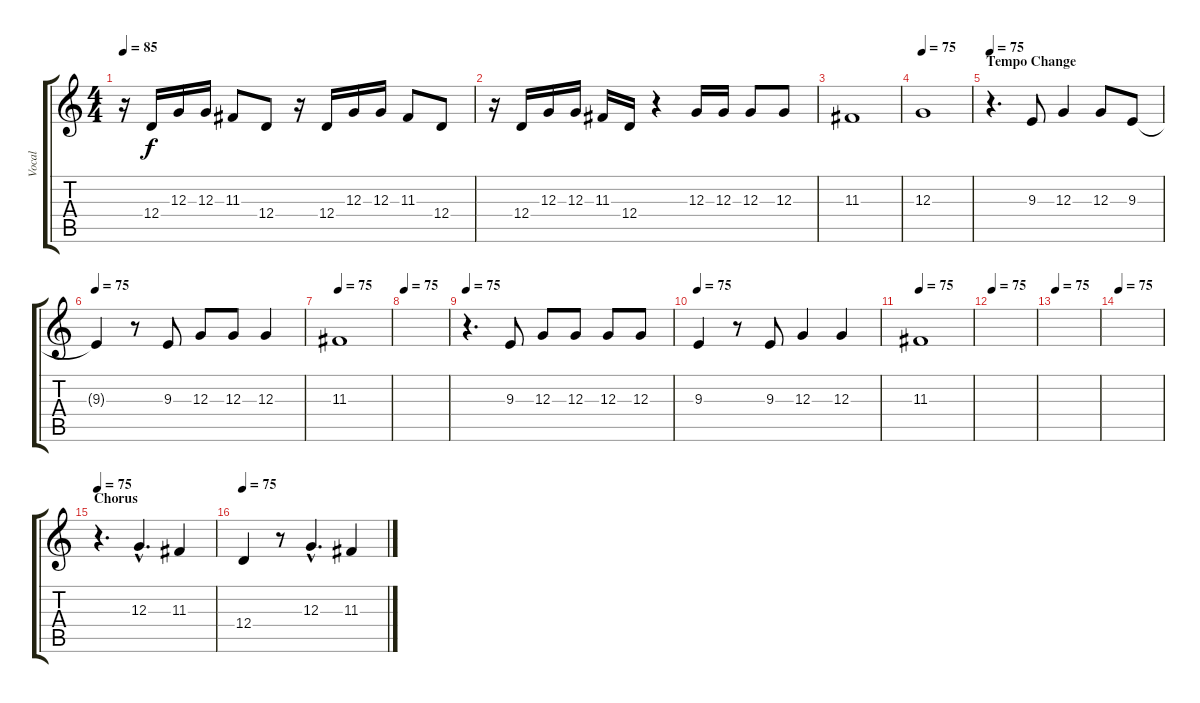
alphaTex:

\track ("Vocal" "Vocal") {instrument bassoon}
\staff {score tabs}
\tuning (E4 B3 G3 D3 A2 E2) {hide}
\ts (4 4)
\tempo 85
\clef g2
\ks c
r.16{dy f} 12.4.16 12.3.16 12.3.16 11.3.8 12.4.8 r.16 12.4.16 12.3.16 12.3.16 11.3.8 12.4.8 |
r.16 12.4.16 12.3.16 12.3.16 11.3.16 12.4.16 r.4 12.3.16 12.3.16 12.3.8 12.3.8 |
11.3.1 |
\tempo 75
12.3.1 |
\section ("" "Tempo Change")
\tempo 75
r.4{d} 9.3.8 12.3.4 12.3.8 9.3.8 |
\tempo 75
9.3{t}.4 r.8 9.3.8 12.3.8 12.3.8 12.3.4 |
\tempo 75
11.3.1 |
\tempo 75
|
\tempo 75
r.4{d} 9.3.8 12.3.8 12.3.8 12.3.8 12.3.8 |
\tempo 75
9.3.4 r.8 9.3.8 12.3.4 12.3.4 |
\tempo 75
11.3.1 |
\tempo 75
|
\tempo 75
|
\tempo 75
|
\section ("" "Chorus")
\tempo 75
r.4{d} 12.3{hac}.4{d} 11.3.4 |
\tempo 75
12.4.4 r.8 12.3{hac}.4{d} 11.3.4
